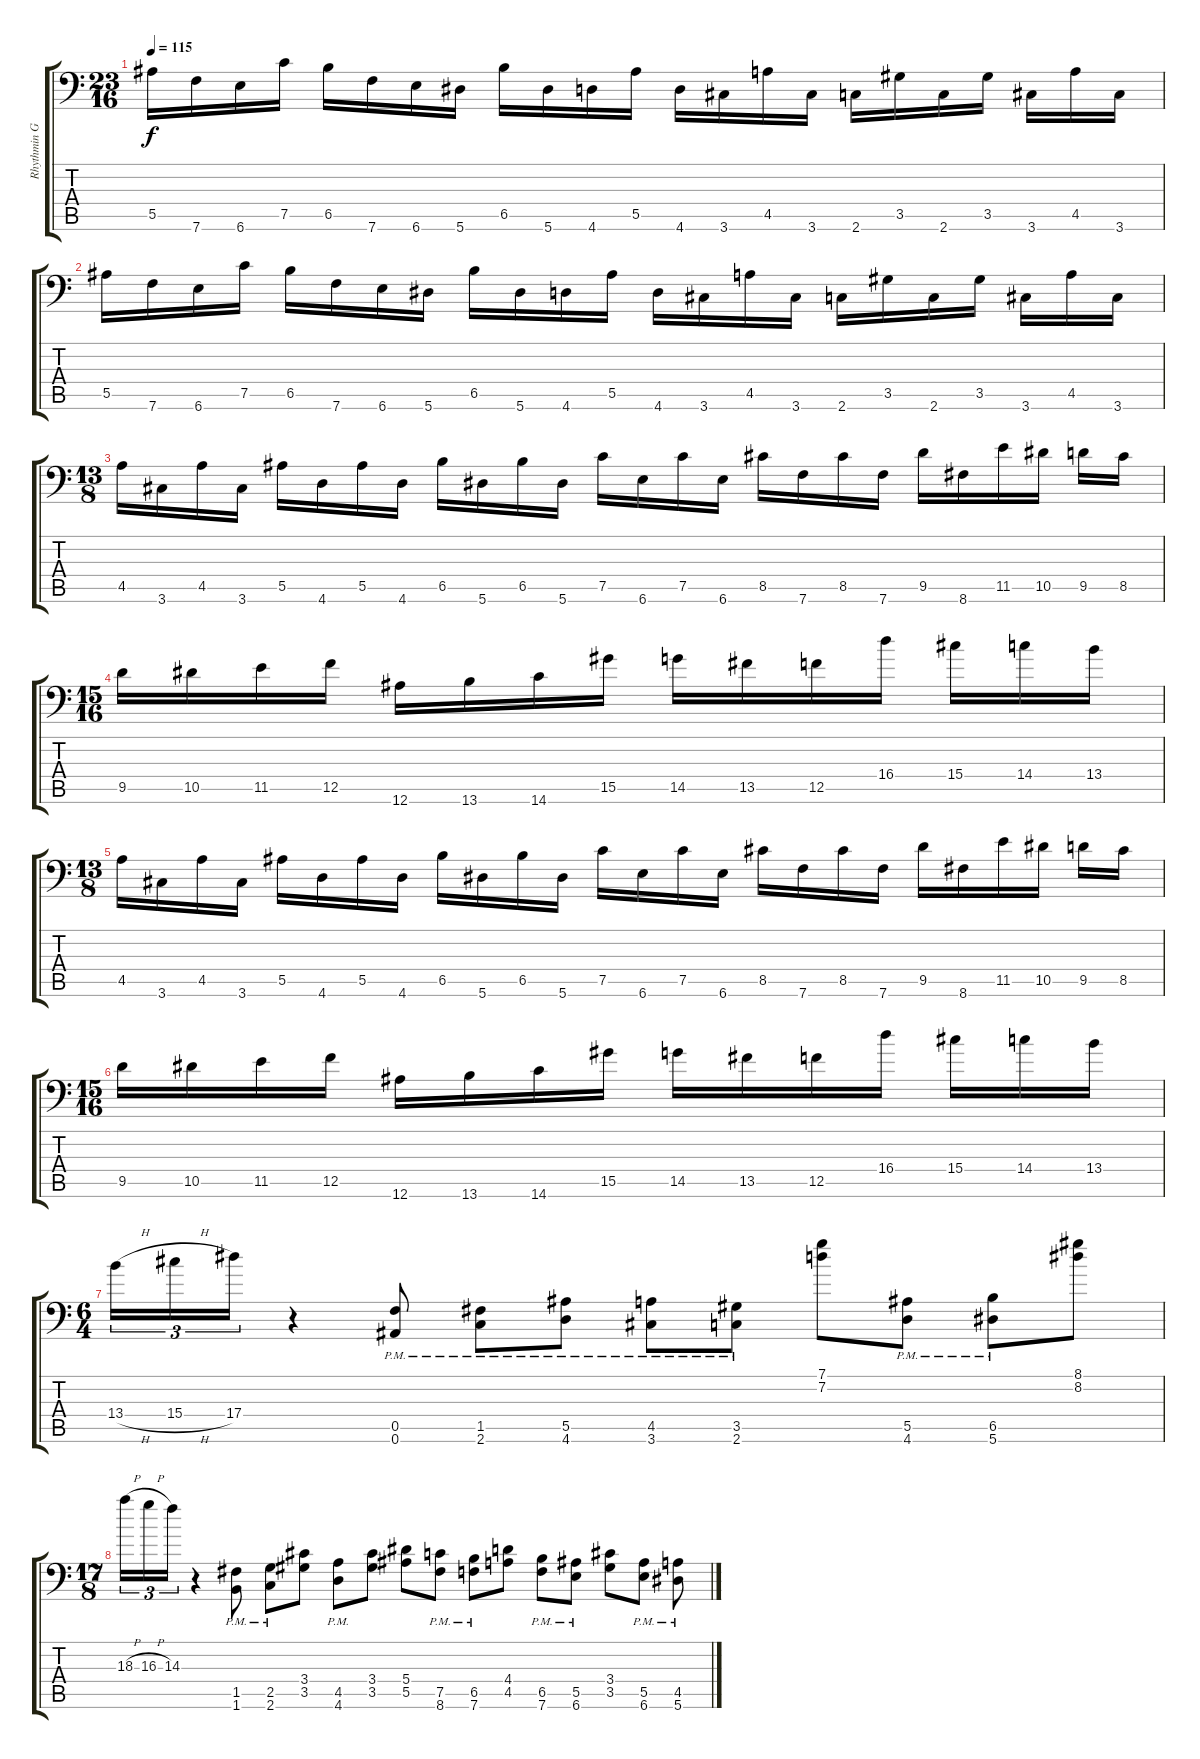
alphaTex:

\track ("Rhythmin Guitar #2" "Rhythmin G") {instrument distortionguitar}
\staff {score tabs}
\tuning (C4 G3 Eb3 Bb2 F2 Bb1) {hide}
\ts (23 16)
\tempo 115
\clef f4
\ks c
5.5.16{dy f} 7.6.16 6.6.16 7.5.16 6.5.16 7.6.16 6.6.16 5.6.16 6.5.16 5.6.16 4.6.16 5.5.16 4.6.16 3.6.16 4.5.16 3.6.16 2.6.16 3.5.16 2.6.16 3.5.16 3.6.16 4.5.16 3.6.16 |
5.5.16 7.6.16 6.6.16 7.5.16 6.5.16 7.6.16 6.6.16 5.6.16 6.5.16 5.6.16 4.6.16 5.5.16 4.6.16 3.6.16 4.5.16 3.6.16 2.6.16 3.5.16 2.6.16 3.5.16 3.6.16 4.5.16 3.6.16 |
\ts (13 8)
4.5.16 3.6.16 4.5.16 3.6.16 5.5.16 4.6.16 5.5.16 4.6.16 6.5.16 5.6.16 6.5.16 5.6.16 7.5.16 6.6.16 7.5.16 6.6.16 8.5.16 7.6.16 8.5.16 7.6.16 9.5.16 8.6.16 11.5.16 10.5.16 9.5.16 8.5.16 |
\ts (15 16)
9.5.16 10.5.16 11.5.16 12.5.16 12.6.16 13.6.16 14.6.16 15.5.16 14.5.16 13.5.16 12.5.16 16.4.16 15.4.16 14.4.16 13.4.16 |
\ts (13 8)
4.5.16 3.6.16 4.5.16 3.6.16 5.5.16 4.6.16 5.5.16 4.6.16 6.5.16 5.6.16 6.5.16 5.6.16 7.5.16 6.6.16 7.5.16 6.6.16 8.5.16 7.6.16 8.5.16 7.6.16 9.5.16 8.6.16 11.5.16 10.5.16 9.5.16 8.5.16 |
\ts (15 16)
9.5.16 10.5.16 11.5.16 12.5.16 12.6.16 13.6.16 14.6.16 15.5.16 14.5.16 13.5.16 12.5.16 16.4.16 15.4.16 14.4.16 13.4.16 |
\ts (6 4)
13.4{h}.16{tu (3 2)} 15.4{h}.16{tu (3 2)} 17.4.16{tu (3 2)} r.4 (0.5{pm} 0.6{pm}).8 (1.5{pm} 2.6{pm}).8 (5.5{pm} 4.6{pm}).8 (4.5{pm} 3.6{pm}).8 (3.5{pm} 2.6{pm}).8 (7.1 7.2).8 (5.5{pm} 4.6{pm}).8 (6.5{pm} 5.6{pm}).8 (8.1 8.2).8 |
\ts (17 8)
18.3{h}.16{tu (3 2)} 16.3{h}.16{tu (3 2)} 14.3.16{tu (3 2)} r.4 (1.5{pm} 1.6{pm}).8 (2.5{pm} 2.6{pm}).8 (3.4 3.5).8 (4.5{pm} 4.6{pm}).8 (3.4 3.5).8 (5.4 5.5).8 (7.5{pm} 8.6{pm}).8 (6.5{pm} 7.6{pm}).8 (4.4 4.5).8 (6.5{pm} 7.6{pm}).8 (5.5{pm} 6.6{pm}).8 (3.4 3.5).8 (5.5{pm} 6.6{pm}).8 (4.5{pm} 5.6{pm}).8
